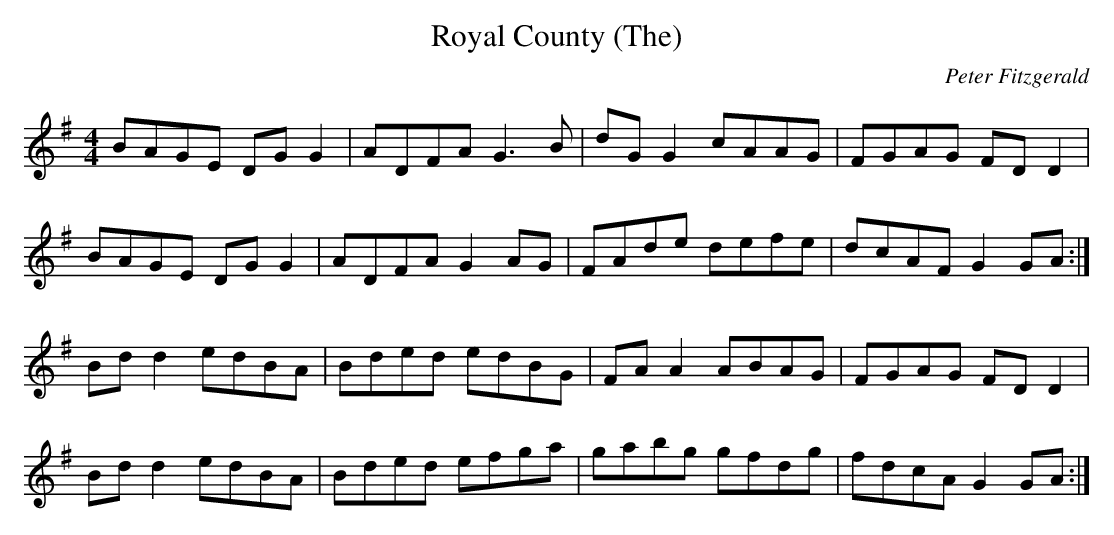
X:1
T: Royal County (The)
C: Peter Fitzgerald
M: 4/4
L: 1/8
K: G
BAGE DG G2 | ADFA G3 B | dG G2 cAAG | FGAG FD D2 |
BAGE DG G2 | ADFA G2 AG | FAde defe | dcAF G2 GA :|
Bd d2 edBA | Bded edBG | FA A2 ABAG | FGAG FD D2 |
Bd d2 edBA | Bded efga | gabg gfdg | fdcA G2 GA :|
